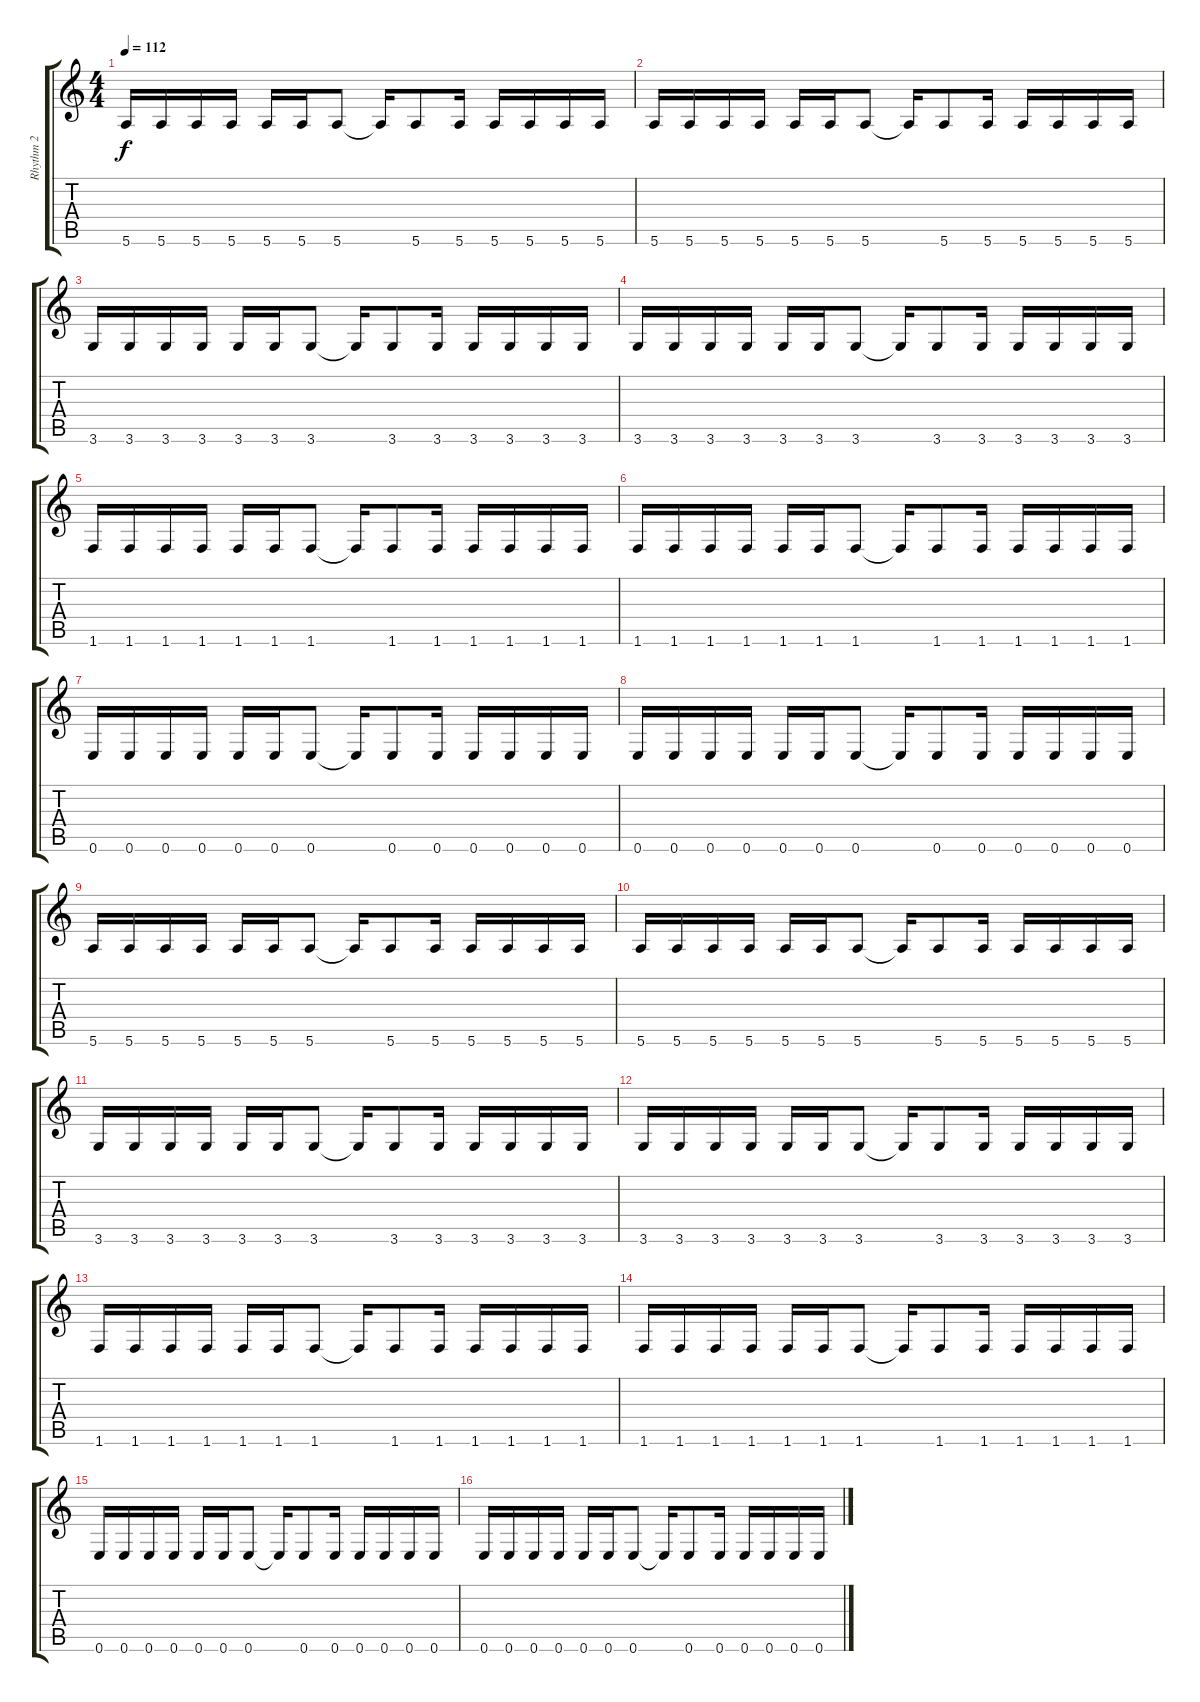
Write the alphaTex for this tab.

\track ("Rhythm 2" "Rhythm 2") {instrument distortionguitar}
\staff {score tabs}
\tuning (E4 B3 G3 D3 A2 E2) {hide}
\ts (4 4)
\tempo 112
\clef g2
\ks c
5.6.16{dy f} 5.6.16 5.6.16 5.6.16 5.6.16 5.6.16 5.6.8 5.6{t}.16 5.6.8 5.6.16 5.6.16 5.6.16 5.6.16 5.6.16 |
5.6.16 5.6.16 5.6.16 5.6.16 5.6.16 5.6.16 5.6.8 5.6{t}.16 5.6.8 5.6.16 5.6.16 5.6.16 5.6.16 5.6.16 |
3.6.16 3.6.16 3.6.16 3.6.16 3.6.16 3.6.16 3.6.8 3.6{t}.16 3.6.8 3.6.16 3.6.16 3.6.16 3.6.16 3.6.16 |
3.6.16 3.6.16 3.6.16 3.6.16 3.6.16 3.6.16 3.6.8 3.6{t}.16 3.6.8 3.6.16 3.6.16 3.6.16 3.6.16 3.6.16 |
1.6.16 1.6.16 1.6.16 1.6.16 1.6.16 1.6.16 1.6.8 1.6{t}.16 1.6.8 1.6.16 1.6.16 1.6.16 1.6.16 1.6.16 |
1.6.16 1.6.16 1.6.16 1.6.16 1.6.16 1.6.16 1.6.8 1.6{t}.16 1.6.8 1.6.16 1.6.16 1.6.16 1.6.16 1.6.16 |
0.6.16 0.6.16 0.6.16 0.6.16 0.6.16 0.6.16 0.6.8 0.6{t}.16 0.6.8 0.6.16 0.6.16 0.6.16 0.6.16 0.6.16 |
0.6.16 0.6.16 0.6.16 0.6.16 0.6.16 0.6.16 0.6.8 0.6{t}.16 0.6.8 0.6.16 0.6.16 0.6.16 0.6.16 0.6.16 |
5.6.16 5.6.16 5.6.16 5.6.16 5.6.16 5.6.16 5.6.8 5.6{t}.16 5.6.8 5.6.16 5.6.16 5.6.16 5.6.16 5.6.16 |
5.6.16 5.6.16 5.6.16 5.6.16 5.6.16 5.6.16 5.6.8 5.6{t}.16 5.6.8 5.6.16 5.6.16 5.6.16 5.6.16 5.6.16 |
3.6.16 3.6.16 3.6.16 3.6.16 3.6.16 3.6.16 3.6.8 3.6{t}.16 3.6.8 3.6.16 3.6.16 3.6.16 3.6.16 3.6.16 |
3.6.16 3.6.16 3.6.16 3.6.16 3.6.16 3.6.16 3.6.8 3.6{t}.16 3.6.8 3.6.16 3.6.16 3.6.16 3.6.16 3.6.16 |
1.6.16 1.6.16 1.6.16 1.6.16 1.6.16 1.6.16 1.6.8 1.6{t}.16 1.6.8 1.6.16 1.6.16 1.6.16 1.6.16 1.6.16 |
1.6.16 1.6.16 1.6.16 1.6.16 1.6.16 1.6.16 1.6.8 1.6{t}.16 1.6.8 1.6.16 1.6.16 1.6.16 1.6.16 1.6.16 |
0.6.16 0.6.16 0.6.16 0.6.16 0.6.16 0.6.16 0.6.8 0.6{t}.16 0.6.8 0.6.16 0.6.16 0.6.16 0.6.16 0.6.16 |
0.6.16 0.6.16 0.6.16 0.6.16 0.6.16 0.6.16 0.6.8 0.6{t}.16 0.6.8 0.6.16 0.6.16 0.6.16 0.6.16 0.6.16
